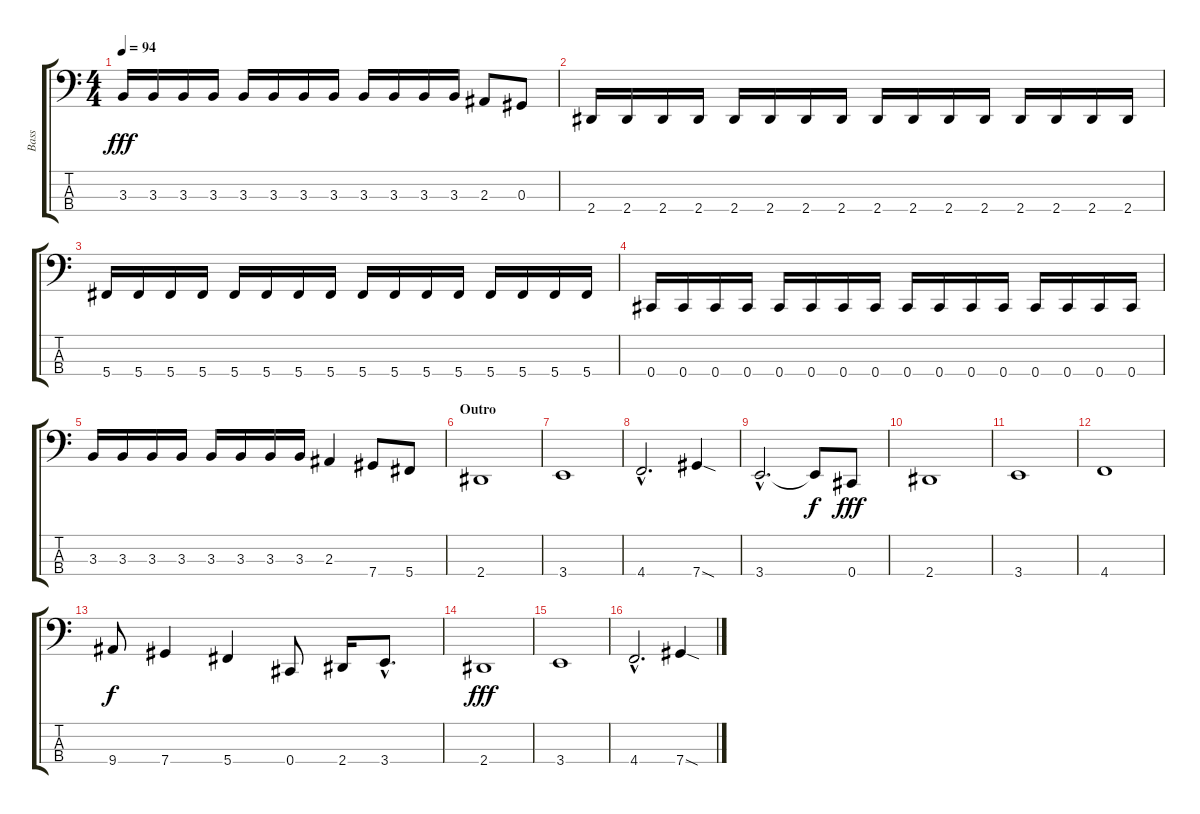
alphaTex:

\track ("Bass" "Bass") {instrument electricbassfinger}
\staff {score tabs}
\tuning (Gb2 Db2 Ab1 Db1) {hide}
\ts (4 4)
\tempo 94
\clef f4
\ks c
3.3.16{dy fff} 3.3.16 3.3.16 3.3.16 3.3.16 3.3.16 3.3.16 3.3.16 3.3.16 3.3.16 3.3.16 3.3.16 2.3.8 0.3.8 |
2.4.16{instrument electricbassfinger} 2.4.16 2.4.16 2.4.16 2.4.16 2.4.16 2.4.16 2.4.16 2.4.16 2.4.16 2.4.16 2.4.16 2.4.16 2.4.16 2.4.16 2.4.16 |
5.4.16 5.4.16 5.4.16 5.4.16 5.4.16 5.4.16 5.4.16 5.4.16 5.4.16 5.4.16 5.4.16 5.4.16 5.4.16 5.4.16 5.4.16 5.4.16 |
0.4.16 0.4.16 0.4.16 0.4.16 0.4.16 0.4.16 0.4.16 0.4.16 0.4.16 0.4.16 0.4.16 0.4.16 0.4.16 0.4.16 0.4.16 0.4.16 |
3.3.16 3.3.16 3.3.16 3.3.16 3.3.16 3.3.16 3.3.16 3.3.16 2.3.4 7.4.8 5.4.8 |
\section ("" "Outro")
2.4.1 |
3.4.1 |
4.4{hac}.2{d} 7.4{sod}.4 |
3.4{hac}.2{d} 3.4{t}.8{dy f} 0.4.8{dy fff} |
2.4.1 |
3.4.1 |
4.4.1 |
9.4.8{dy f} 7.4.4 5.4.4 0.4.8 2.4.16 3.4{hac}.8{d} |
2.4.1{dy fff} |
3.4.1 |
4.4{hac}.2{d} 7.4{sod}.4
